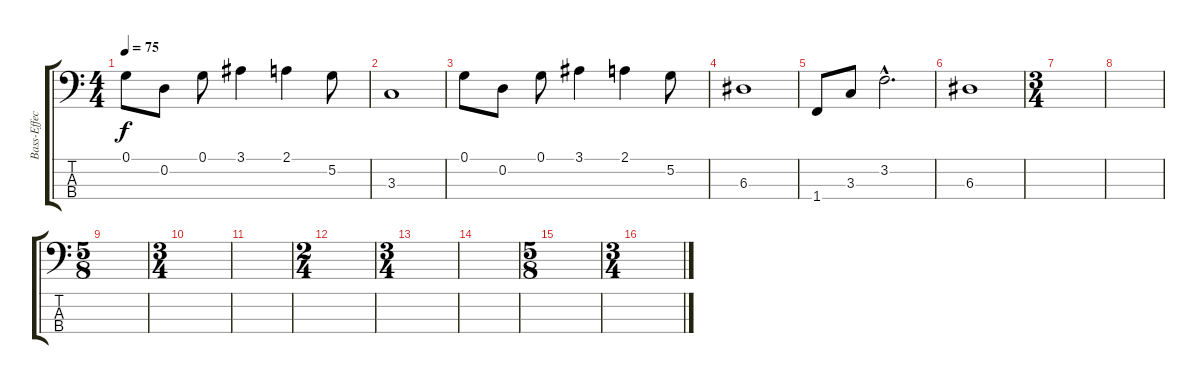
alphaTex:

\track ("Bass-Effects (Thompson)" "Bass-Effec") {instrument electricbasspick}
\staff {score tabs}
\tuning (G2 D2 A1 E1) {hide}
\ts (4 4)
\tempo 75
\clef f4
\ks c
0.1.8{dy f} 0.2.8 0.1.8 3.1.4 2.1.4 5.2.8 |
3.3.1 |
0.1.8 0.2.8 0.1.8 3.1.4 2.1.4 5.2.8 |
6.3.1 |
1.4.8 3.3.8 3.2{hac}.2{d} |
6.3.1 |
\ts (3 4)
|
|
\ts (5 8)
|
\ts (3 4)
|
|
\ts (2 4)
|
\ts (3 4)
|
|
\ts (5 8)
|
\ts (3 4)
